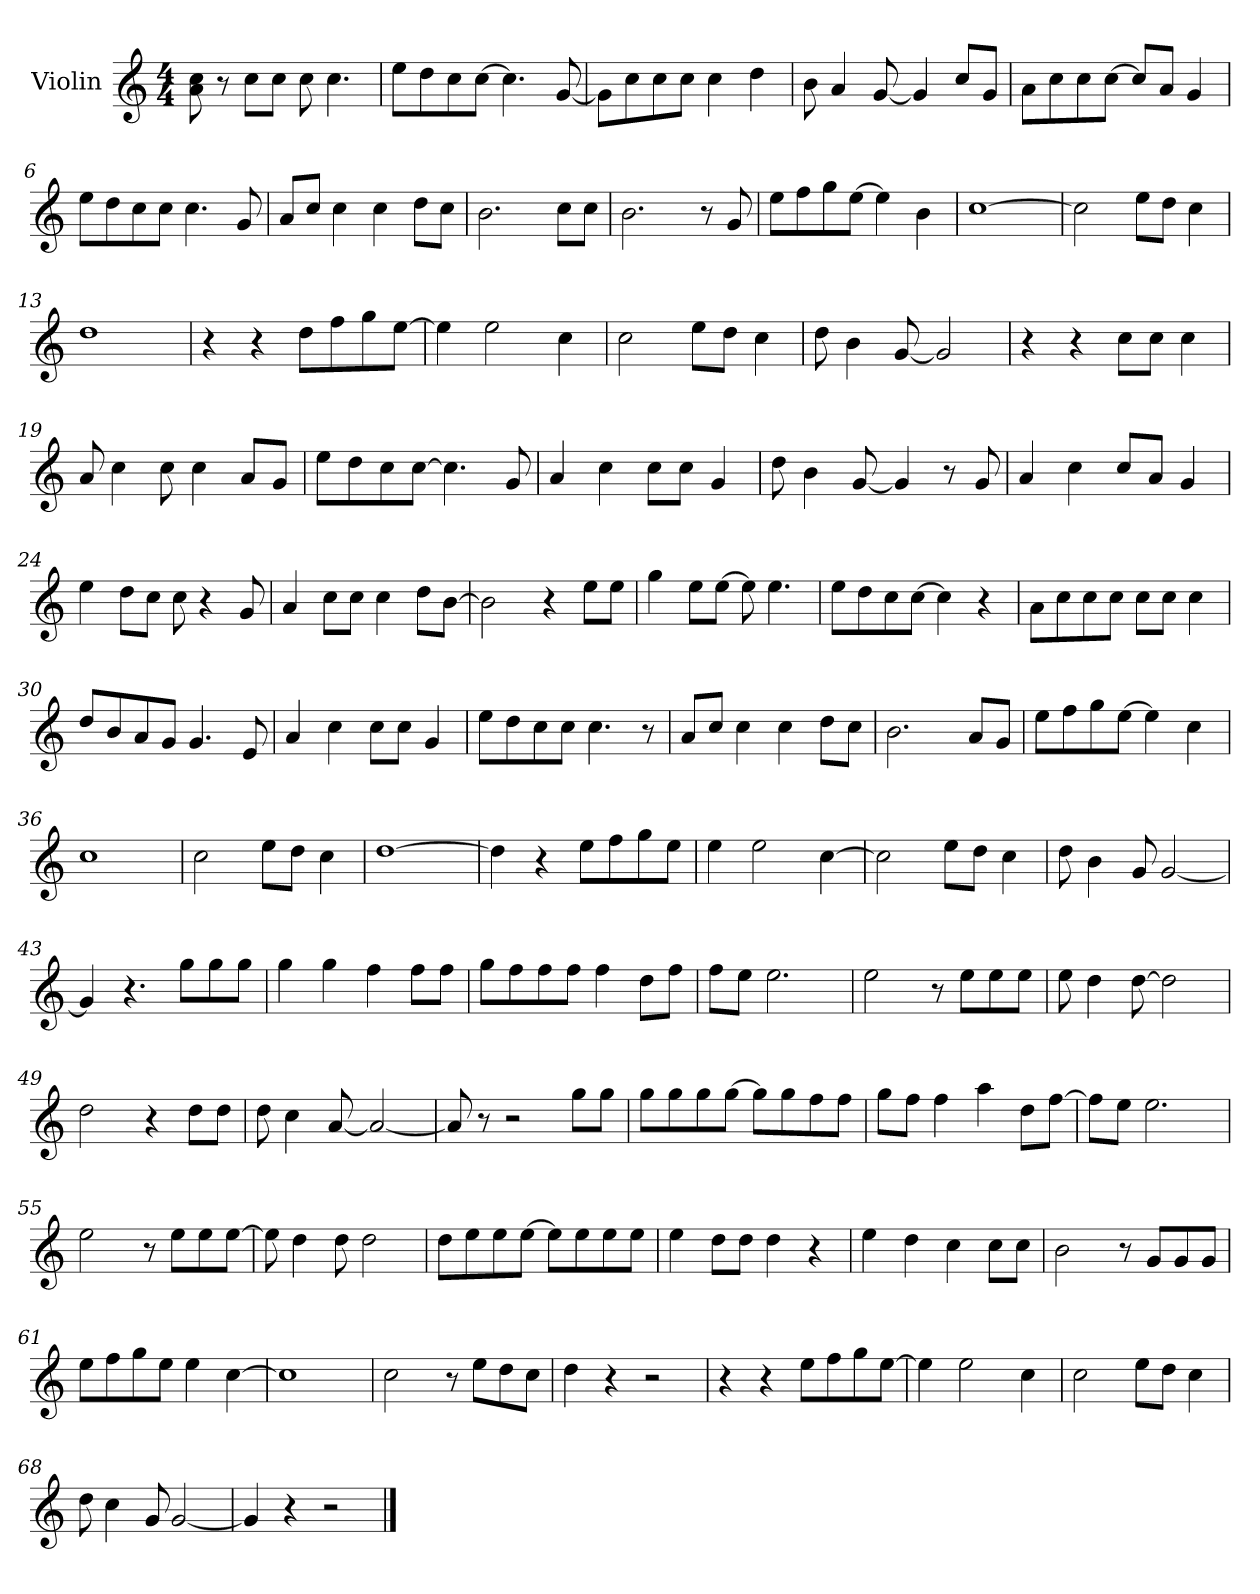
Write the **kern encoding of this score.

**kern
*part1
*staff1
*I"Violin
*I'Vln
*clefG2
*k[]
*C:
*M4/4
=1
8a\ 8cc\
8r
8cc\L
8cc\J
8cc\
4.cc\
=2
8ee\L
8dd\
8cc\
[8cc\J
4.cc\]
[8g/
=3
8g\L]
8cc\
8cc\
8cc\J
4cc\
4dd\
=4
8b\
4a/
[8g/
4g/]
8cc/L
8g/J
!!LO:LB:g=z
=5
8a\L
8cc\
8cc\
[8cc\J
8cc/L]
8a/J
4g/
=6
8ee\L
8dd\
8cc\
8cc\J
4.cc\
8g/
=7
8a/L
8cc/J
4cc\
4cc\
8dd\L
8cc\J
=8
2.b\
8cc\L
8cc\J
!!LO:LB:g=z
=9
2.b\
8r
8g/
=10
8ee\L
8ff\
8gg\
[8ee\J
4ee\]
4b\
=11
[1cc
=12
2cc\]
8ee\L
8dd\J
4cc\
!!LO:LB:g=z
=13
1dd
=14
4r
4r
8dd\L
8ff\
8gg\
[8ee\J
=15
4ee\]
2ee\
4cc\
=16
2cc\
8ee\L
8dd\J
4cc\
!!LO:LB:g=z
=17
8dd\
4b\
[8g/
2g/]
=18
4r
4r
8cc\L
8cc\J
4cc\
=19
8a/
4cc\
8cc\
4cc\
8a/L
8g/J
=20
8ee\L
8dd\
8cc\
[8cc\J
4.cc\]
8g/
!!LO:LB:g=z
=21
4a/
4cc\
8cc\L
8cc\J
4g/
=22
8dd\
4b\
[8g/
4g/]
8r
8g/
=23
4a/
4cc\
8cc/L
8a/J
4g/
=24
4ee\
8dd\L
8cc\J
8cc\
4r
8g/
!!LO:LB:g=z
=25
4a/
8cc\L
8cc\J
4cc\
8dd\L
[8b\J
=26
2b\]
4r
8ee\L
8ee\J
=27
4gg\
8ee\L
[8ee\J
8ee\]
4.ee\
=28
8ee\L
8dd\
8cc\
[8cc\J
4cc\]
4r
!!LO:LB:g=z
=29
8a\L
8cc\
8cc\
8cc\J
8cc\L
8cc\J
4cc\
=30
8dd/L
8b/
8a/
8g/J
4.g/
8e/
=31
4a/
4cc\
8cc\L
8cc\J
4g/
=32
8ee\L
8dd\
8cc\
8cc\J
4.cc\
8r
=33
8a/L
8cc/J
4cc\
4cc\
8dd\L
8cc\J
!!LO:LB:g=z
=34
2.b\
8a/L
8g/J
=35
8ee\L
8ff\
8gg\
[8ee\J
4ee\]
4cc\
=36
1cc
=37
2cc\
8ee\L
8dd\J
4cc\
=38
[1dd
=39
4dd\]
4r
8ee\L
8ff\
8gg\
8ee\J
!!LO:LB:g=z
=40
4ee\
2ee\
[4cc\
=41
2cc\]
8ee\L
8dd\J
4cc\
=42
8dd\
4b\
8g/
[2g/
=43
4g/]
4.r
8gg\L
8gg\
8gg\J
=44
4gg\
4gg\
4ff\
8ff\L
8ff\J
!!LO:LB:g=z
=45
8gg\L
8ff\
8ff\
8ff\J
4ff\
8dd\L
8ff\J
=46
8ff\L
8ee\J
2.ee\
=47
2ee\
8r
8ee\L
8ee\
8ee\J
=48
8ee\
4dd\
[8dd\
2dd\]
!!LO:PB:g=z
=49
2dd\
4r
8dd\L
8dd\J
=50
8dd\
4cc\
[8a/
2a/_
=51
8a/]
8r
2r
8gg\L
8gg\J
=52
8gg\L
8gg\
8gg\
[8gg\J
8gg\L]
8gg\
8ff\
8ff\J
!!LO:LB:g=z
=53
8gg\L
8ff\J
4ff\
4aa\
8dd\L
[8ff\J
=54
8ff\L]
8ee\J
2.ee\
=55
2ee\
8r
8ee\L
8ee\
[8ee\J
=56
8ee\]
4dd\
8dd\
2dd\
=57
8dd\L
8ee\
8ee\
[8ee\J
8ee\L]
8ee\
8ee\
8ee\J
!!LO:LB:g=z
=58
4ee\
8dd\L
8dd\J
4dd\
4r
=59
4ee\
4dd\
4cc\
8cc\L
8cc\J
=60
2b\
8r
8g/L
8g/
8g/J
=61
8ee\L
8ff\
8gg\
8ee\J
4ee\
[4cc\
=62
1cc]
!!LO:LB:g=z
=63
2cc\
8r
8ee\L
8dd\
8cc\J
=64
4dd\
4r
2r
=65
4r
4r
8ee\L
8ff\
8gg\
[8ee\J
=66
4ee\]
2ee\
4cc\
=67
2cc\
8ee\L
8dd\J
4cc\
=68
8dd\
4cc\
8g/
[2g/
=69
4g/]
4r
2r
==
*-
